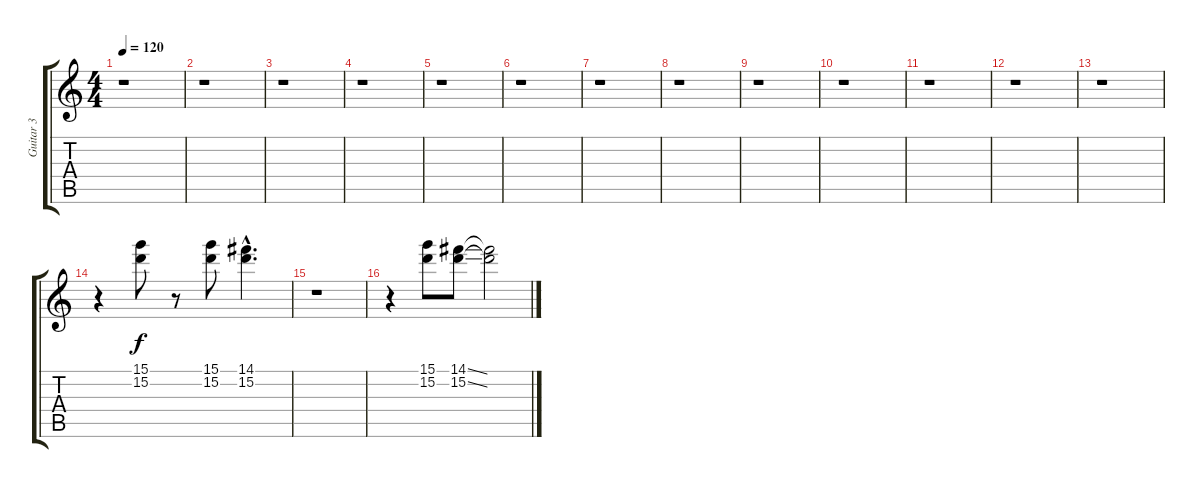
\track ("Guitar 3" "Guitar 3") {instrument distortionguitar}
\staff {score tabs}
\tuning (E4 B3 G3 D3 A2 E2) {hide}
\ts (4 4)
\tempo 120
\clef g2
\ks c
r.1{dy f instrument distortionguitar} |
r.1 |
r.1 |
r.1 |
r.1 |
r.1 |
r.1 |
r.1 |
r.1 |
r.1 |
r.1 |
r.1 |
r.1 |
r.4 (15.1 15.2).8 r.8 (15.1 15.2).8 (14.1{hac} 15.2{hac}).4{d} |
r.1 |
r.4 (15.1 15.2).8 (14.1{ss} 15.2{ss}).8 (14.1{t} 15.2{t}).2
